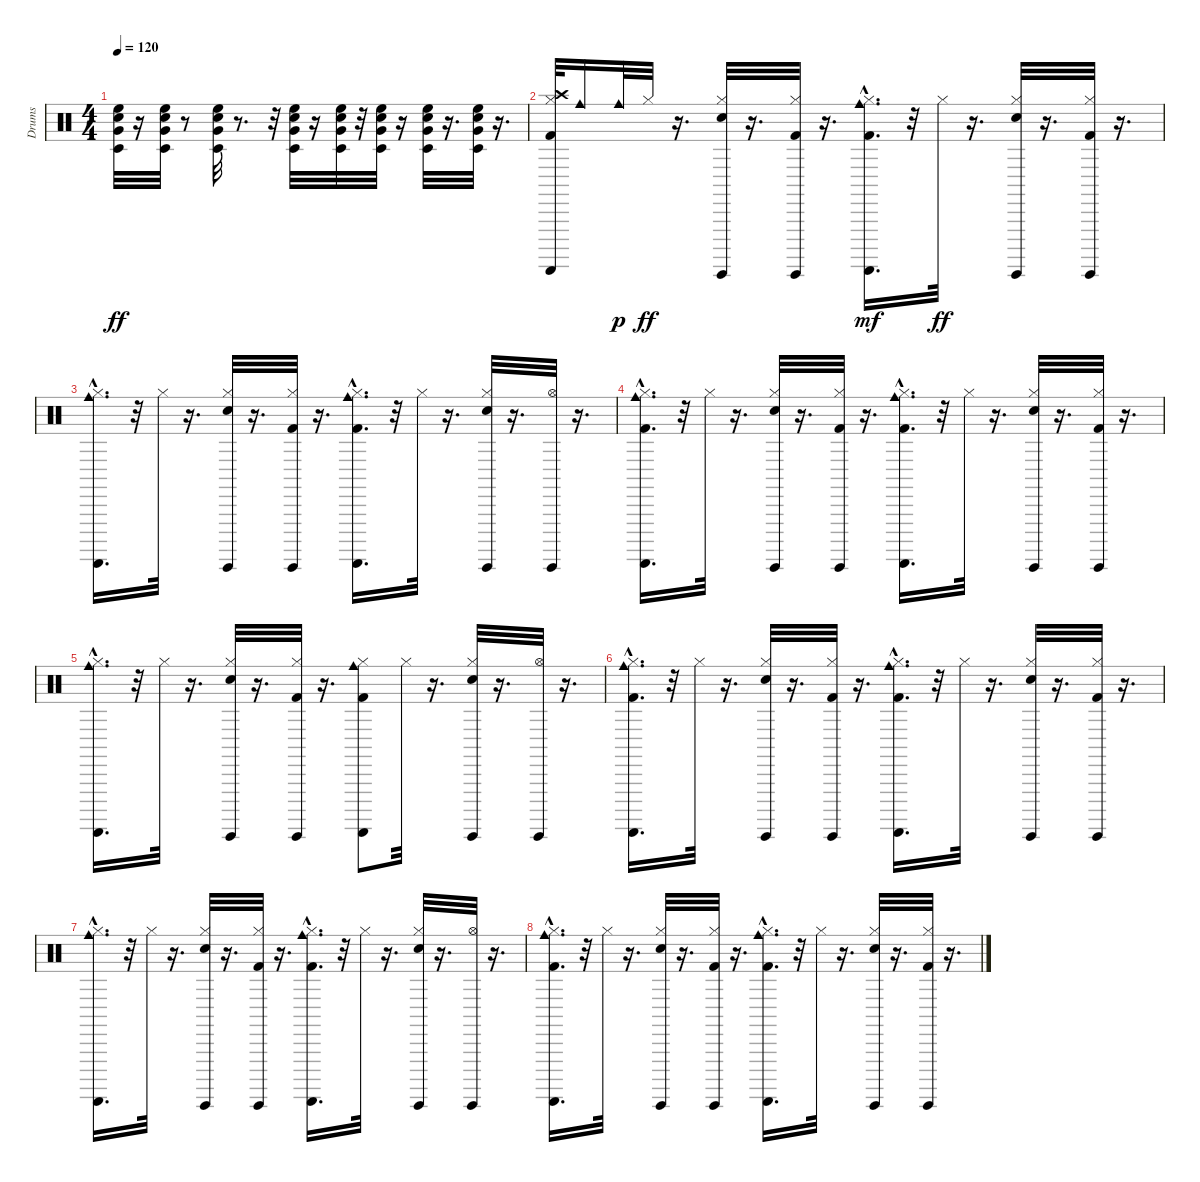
\track ("Drums" "Drums") {instrument percussion}
\staff {score}
\articulation defaults
\ts (4 4)
\tempo 120
\clef neutral
\ks c
("Very Low Tom (hit)" "Timbale low (hit)" "Electric Snare (hit)" "High Floor Tom (hit)").32{dy ff} r.16 ("Very Low Tom (hit)" "Timbale low (hit)" "Electric Snare (hit)" "High Floor Tom (hit)").32 r.8 ("Very Low Tom (hit)" "Timbale low (hit)" "High Floor Tom (hit)" "Electric Snare (hit)").32 r.8{d} r.32 ("Very Low Tom (hit)" "Electric Snare (hit)" "Timbale low (hit)" "High Floor Tom (hit)").32 r.16 ("Timbale low (hit)" "Electric Snare (hit)" "High Floor Tom (hit)" "Very Low Tom (hit)").32 r.32 ("High Floor Tom (hit)" "Timbale low (hit)" "Electric Snare (hit)" "Very Low Tom (hit)").32 r.16 ("Very Low Tom (hit)" "High Floor Tom (hit)" "Electric Snare (hit)" "Timbale low (hit)").32 r.16{d} ("Very Low Tom (hit)" "Electric Snare (hit)" "High Floor Tom (hit)" "Timbale low (hit)").32 r.16{d} |
("Kick (hit) 2" "Hi-Hat (closed)" "Crash high (hit)" "Guiro (scrap-return)").32 "Cowbell medium (hit)".16 "Cowbell medium (hit)".32{dy p} "Hi-Hat (closed)".32{dy ff} r.16{d} ("Guiro (hit)" "Snare (hit) 2" "Hi-Hat (closed)").32 r.16{d} ("Hi-Hat (closed)" "Kick (hit) 2" "Guiro (hit)").32 r.16{d} ("Guiro (scrap-return)" "Kick (hit) 2" "Hi-Hat (closed)" "Cowbell medium (hit)"{hac}).16{d dy mf} r.32 "Hi-Hat (closed)".32{dy ff} r.16{d} ("Hi-Hat (closed)" "Guiro (hit)" "Snare (hit) 2").32 r.16{d} ("Kick (hit) 2" "Guiro (hit)" "Hi-Hat (closed)").32 r.16{d} |
("Cowbell medium (hit)"{hac} "Guiro (scrap-return)" "Hi-Hat (closed)").16{d} r.32 "Hi-Hat (closed)".32 r.16{d} ("Guiro (hit)" "Snare (hit) 2" "Hi-Hat (closed)").32 r.16{d} ("Hi-Hat (closed)" "Kick (hit) 2" "Guiro (hit)").32 r.16{d} ("Guiro (scrap-return)" "Kick (hit) 2" "Hi-Hat (closed)" "Cowbell medium (hit)"{hac}).16{d} r.32 "Hi-Hat (closed)".32 r.16{d} ("Guiro (hit)" "Snare (hit) 2" "Hi-Hat (closed)").32 r.16{d} ("Hi-Hat (open)" "Guiro (hit)").32 r.16{d} |
("Guiro (scrap-return)" "Kick (hit) 2" "Hi-Hat (closed)" "Cowbell medium (hit)"{hac}).16{d} r.32 "Hi-Hat (closed)".32 r.16{d} ("Guiro (hit)" "Snare (hit) 2" "Hi-Hat (closed)").32 r.16{d} ("Hi-Hat (closed)" "Kick (hit) 2" "Guiro (hit)").32 r.16{d} ("Guiro (scrap-return)" "Kick (hit) 2" "Hi-Hat (closed)" "Cowbell medium (hit)"{hac}).16{d} r.32 "Hi-Hat (closed)".32 r.16{d} ("Guiro (hit)" "Snare (hit) 2" "Hi-Hat (closed)").32 r.16{d} ("Guiro (hit)" "Hi-Hat (closed)" "Kick (hit) 2").32 r.16{d} |
("Guiro (scrap-return)" "Hi-Hat (closed)" "Cowbell medium (hit)"{hac}).16{d} r.32 "Hi-Hat (closed)".32 r.16{d} ("Guiro (hit)" "Snare (hit) 2" "Hi-Hat (closed)").32 r.16{d} ("Hi-Hat (closed)" "Kick (hit) 2" "Guiro (hit)").32 r.16{d} ("Cowbell medium (hit)" "Guiro (scrap-return)" "Kick (hit) 2" "Hi-Hat (closed)").8 "Hi-Hat (closed)".32 r.16{d} ("Guiro (hit)" "Snare (hit) 2" "Hi-Hat (closed)").32 r.16{d} ("Hi-Hat (open)" "Guiro (hit)").32 r.16{d} |
("Guiro (scrap-return)" "Kick (hit) 2" "Hi-Hat (closed)" "Cowbell medium (hit)"{hac}).16{d} r.32 "Hi-Hat (closed)".32 r.16{d} ("Guiro (hit)" "Snare (hit) 2" "Hi-Hat (closed)").32 r.16{d} ("Hi-Hat (closed)" "Kick (hit) 2" "Guiro (hit)").32 r.16{d} ("Cowbell medium (hit)"{hac} "Guiro (scrap-return)" "Kick (hit) 2" "Hi-Hat (closed)").16{d} r.32 "Hi-Hat (closed)".32 r.16{d} ("Guiro (hit)" "Snare (hit) 2" "Hi-Hat (closed)").32 r.16{d} ("Guiro (hit)" "Hi-Hat (closed)" "Kick (hit) 2").32 r.16{d} |
("Cowbell medium (hit)"{hac} "Guiro (scrap-return)" "Hi-Hat (closed)").16{d} r.32 "Hi-Hat (closed)".32 r.16{d} ("Guiro (hit)" "Snare (hit) 2" "Hi-Hat (closed)").32 r.16{d} ("Hi-Hat (closed)" "Kick (hit) 2" "Guiro (hit)").32 r.16{d} ("Guiro (scrap-return)" "Kick (hit) 2" "Hi-Hat (closed)" "Cowbell medium (hit)"{hac}).16{d} r.32 "Hi-Hat (closed)".32 r.16{d} ("Guiro (hit)" "Snare (hit) 2" "Hi-Hat (closed)").32 r.16{d} ("Hi-Hat (open)" "Guiro (hit)").32 r.16{d} |
("Guiro (scrap-return)" "Kick (hit) 2" "Hi-Hat (closed)" "Cowbell medium (hit)"{hac}).16{d} r.32 "Hi-Hat (closed)".32 r.16{d} ("Guiro (hit)" "Snare (hit) 2" "Hi-Hat (closed)").32 r.16{d} ("Hi-Hat (closed)" "Kick (hit) 2" "Guiro (hit)").32 r.16{d} ("Guiro (scrap-return)" "Kick (hit) 2" "Hi-Hat (closed)" "Cowbell medium (hit)"{hac}).16{d} r.32 "Hi-Hat (closed)".32 r.16{d} ("Guiro (hit)" "Snare (hit) 2" "Hi-Hat (closed)").32 r.16{d} ("Guiro (hit)" "Hi-Hat (closed)" "Kick (hit) 2").32 r.16{d}
